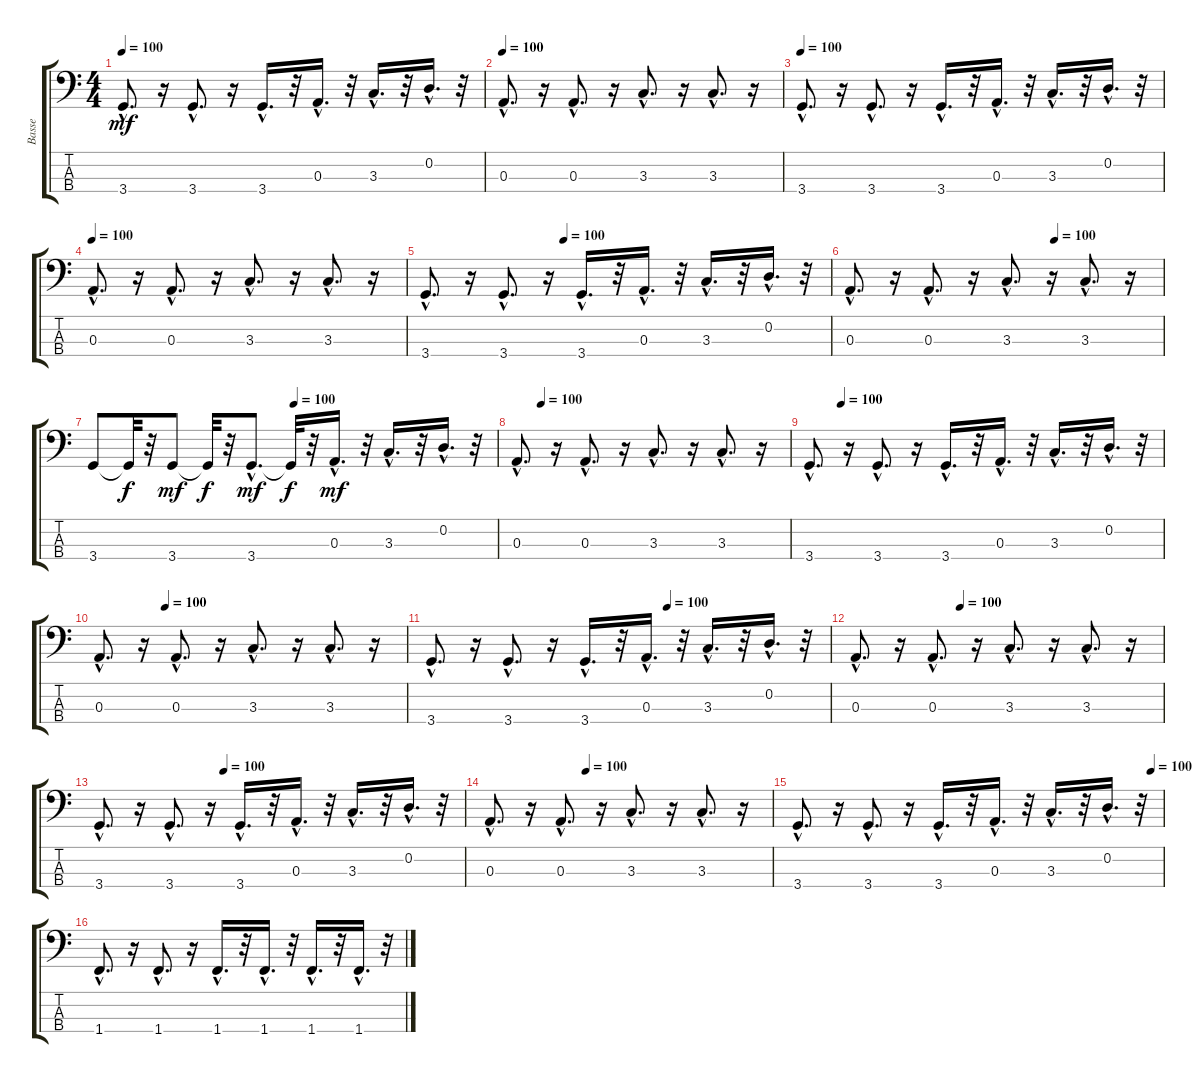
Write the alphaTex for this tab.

\track ("Basse" "Basse") {instrument acousticbass}
\staff {score tabs}
\tuning (G2 D2 A1 E1) {hide}
\ts (4 4)
\tempo 100
\clef f4
\ks c
3.4{hac}.8{d dy mf} r.16 3.4{hac}.8{d} r.16 3.4{hac}.16{d} r.32 0.3{hac}.16{d} r.32 3.3{hac}.16{d} r.32 0.2{hac}.16{d} r.32 |
\tempo 100
0.3{hac}.8{d} r.16 0.3{hac}.8{d} r.16 3.3{hac}.8{d} r.16 3.3{hac}.8{d} r.16 |
\tempo 100
3.4{hac}.8{d} r.16 3.4{hac}.8{d} r.16 3.4{hac}.16{d} r.32 0.3{hac}.16{d} r.32 3.3{hac}.16{d} r.32 0.2{hac}.16{d} r.32 |
\tempo 100
0.3{hac}.8{d} r.16 0.3{hac}.8{d} r.16 3.3{hac}.8{d} r.16 3.3{hac}.8{d} r.16 |
\tempo (100 0.34375)
3.4{hac}.8{d} r.16 3.4{hac}.8{d} r.16 3.4{hac}.16{d} r.32 0.3{hac}.16{d} r.32 3.3{hac}.16{d} r.32 0.2{hac}.16{d} r.32 |
\tempo (100 0.65625)
0.3{hac}.8{d} r.16 0.3{hac}.8{d} r.16 3.3{hac}.8{d} r.16 3.3{hac}.8{d} r.16 |
\tempo (100 0.5)
3.4.8 3.4{t}.32{dy f} r.32 3.4.8{dy mf} 3.4{t}.32{dy f} r.32 3.4{hac}.8{d dy mf} 3.4{t}.32{dy f} r.32 0.3{hac}.16{d dy mf} r.32 3.3{hac}.16{d} r.32 0.2{hac}.16{d} r.32 |
\tempo (100 0.09375)
0.3{hac}.8{d} r.16 0.3{hac}.8{d} r.16 3.3{hac}.8{d} r.16 3.3{hac}.8{d} r.16 |
\tempo (100 0.09375)
3.4{hac}.8{d} r.16 3.4{hac}.8{d} r.16 3.4{hac}.16{d} r.32 0.3{hac}.16{d} r.32 3.3{hac}.16{d} r.32 0.2{hac}.16{d} r.32 |
\tempo (100 0.21875)
0.3{hac}.8{d} r.16 0.3{hac}.8{d} r.16 3.3{hac}.8{d} r.16 3.3{hac}.8{d} r.16 |
\tempo (100 0.59375)
3.4{hac}.8{d} r.16 3.4{hac}.8{d} r.16 3.4{hac}.16{d} r.32 0.3{hac}.16{d} r.32 3.3{hac}.16{d} r.32 0.2{hac}.16{d} r.32 |
\tempo (100 0.34375)
0.3{hac}.8{d} r.16 0.3{hac}.8{d} r.16 3.3{hac}.8{d} r.16 3.3{hac}.8{d} r.16 |
\tempo (100 0.34375)
3.4{hac}.8{d} r.16 3.4{hac}.8{d} r.16 3.4{hac}.16{d} r.32 0.3{hac}.16{d} r.32 3.3{hac}.16{d} r.32 0.2{hac}.16{d} r.32 |
\tempo (100 0.34375)
0.3{hac}.8{d} r.16 0.3{hac}.8{d} r.16 3.3{hac}.8{d} r.16 3.3{hac}.8{d} r.16 |
\tempo (100 0.96875)
3.4{hac}.8{d} r.16 3.4{hac}.8{d} r.16 3.4{hac}.16{d} r.32 0.3{hac}.16{d} r.32 3.3{hac}.16{d} r.32 0.2{hac}.16{d} r.32 |
1.4{hac}.8{d} r.16 1.4{hac}.8{d} r.16 1.4{hac}.16{d} r.32 1.4{hac}.16{d} r.32 1.4{hac}.16{d} r.32 1.4{hac}.16{d} r.32
